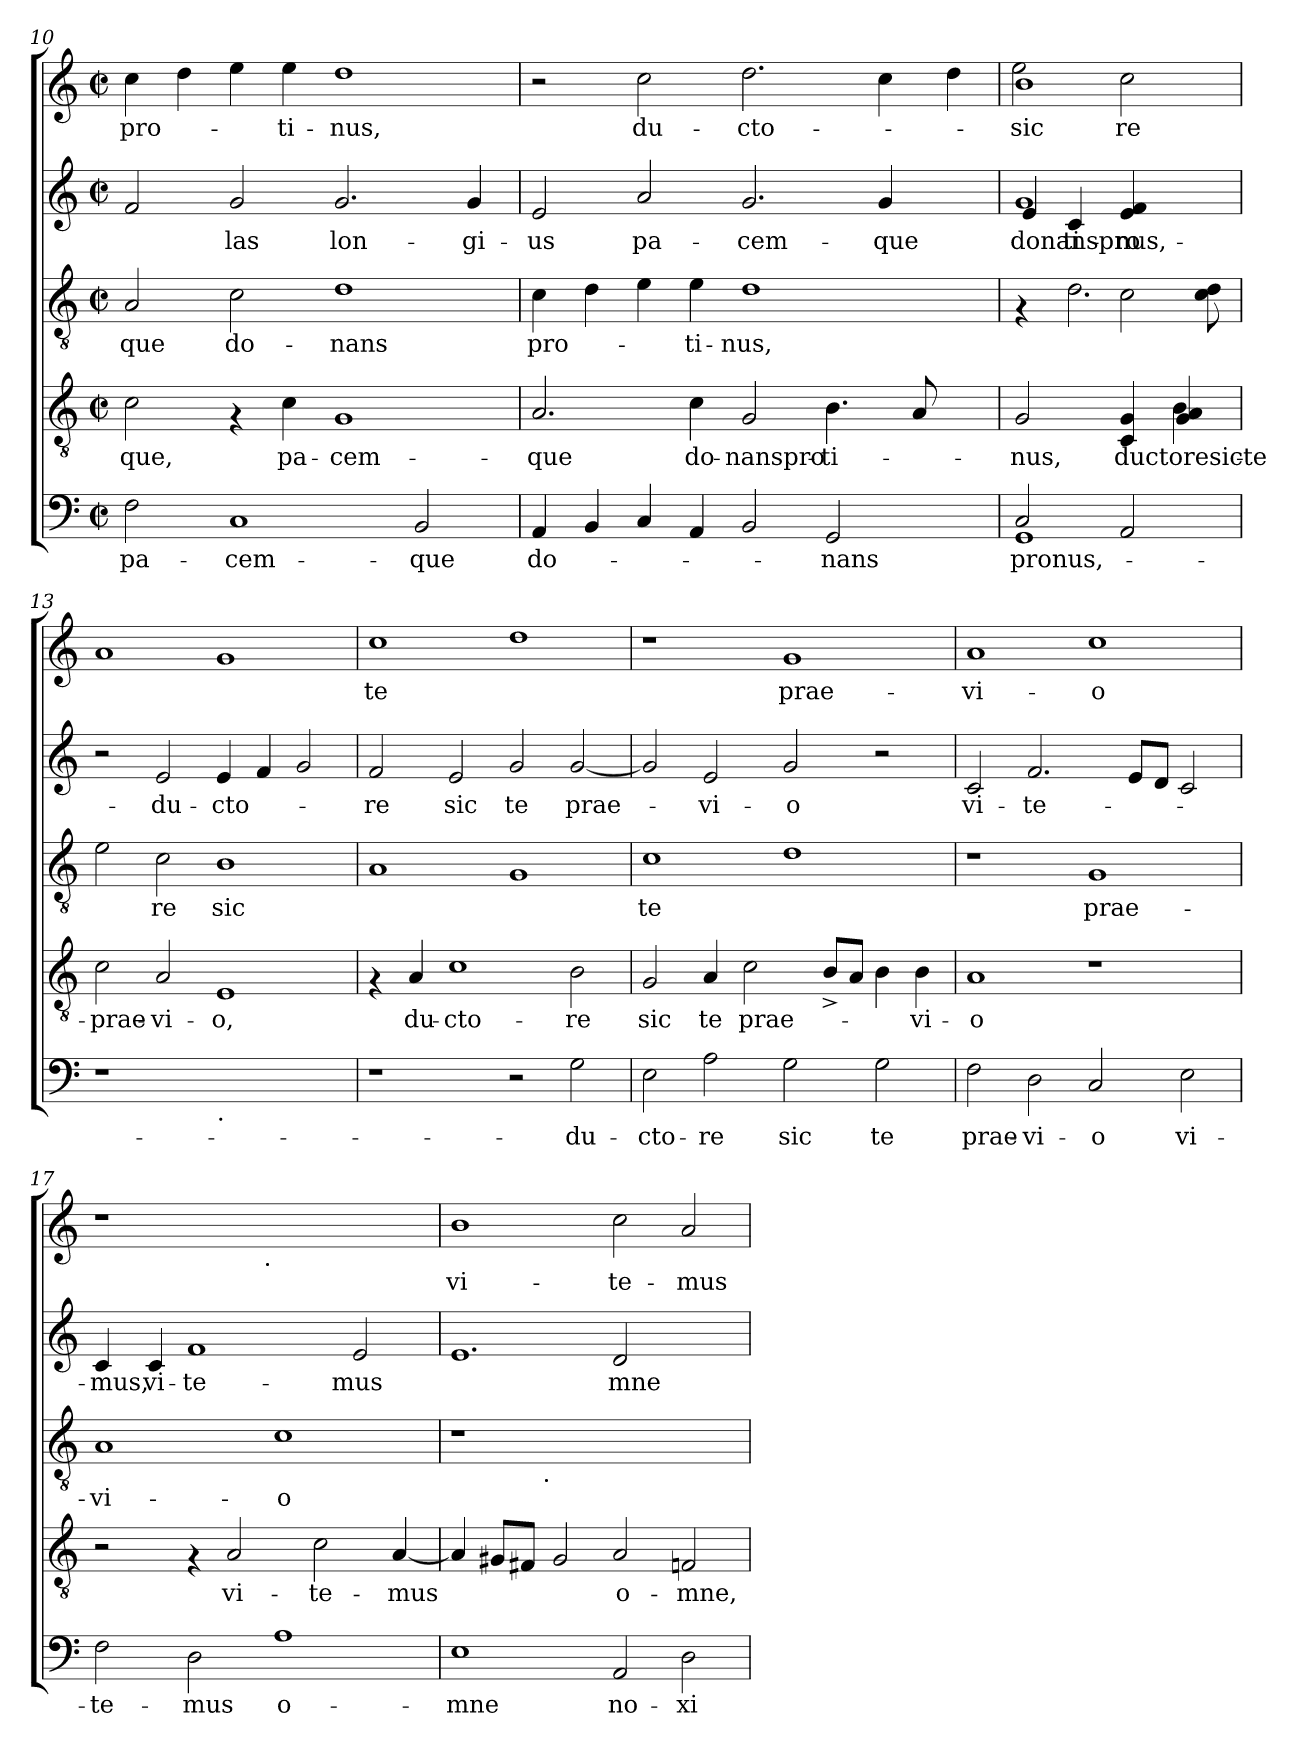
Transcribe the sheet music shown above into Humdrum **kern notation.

**kern	**text	**kern	**text	**kern	**text	**kern	**text	**kern	**text
*part5	*part5	*part4	*part4	*part3	*part3	*part2	*part2	*part1	*part1
*staff5	*staff5	*staff4	*staff4	*staff3	*staff3	*staff2	*staff2	*staff1	*staff1
*clefF4	*	*clefGv2	*	*clefGv2	*	*clefG2	*	*clefG2	*
*k[]	*	*k[]	*	*k[]	*	*k[]	*	*k[]	*
*C:	*	*C:	*	*C:	*	*C:	*	*C:	*
*M2/2	*	*M2/2	*	*M2/2	*	*M2/2	*	*M2/2	*
*met(c|)	*	*met(c|)	*	*met(c|)	*	*met(c|)	*	*met(c|)	*
=10	=10	=10	=10	=10	=10	=10	=10	=10	=10
!	!LO:LY:b	!	!LO:LY:b	!	!LO:LY:b	!	!	!	!LO:LY:b
2F\	pa-	2c\	-que,	2A/	-que	2f/	.	4cc\	pro-
.	.	.	.	.	.	.	.	4dd\	.
!	!LO:LY:b	!	!	!	!LO:LY:b	!	!LO:LY:b	!	!
1C	-cem-	4rF	.	2c\	do-	2g/	-las	4ee\	.
!	!	!	!LO:LY:b	!	!	!	!	!	!LO:LY:b
.	.	4c\	pa-	.	.	.	.	4ee\	-ti-
!	!	!	!LO:LY:b	!	!LO:LY:b	!	!LO:LY:b	!	!LO:LY:b
.	.	1G	-cem-	1d	-nans	2.g/	lon-	1dd	-nus,
!	!LO:LY:b	!	!	!	!	!	!	!	!
2BB/	-que	.	.	.	.	.	.	.	.
!	!	!	!	!	!	!	!LO:LY:b	!	!
.	.	.	.	.	.	4g/	-gi-	.	.
=11	=11	=11	=11	=11	=11	=11	=11	=11	=11
!	!LO:LY:b	!	!LO:LY:b	!	!LO:LY:b	!	!LO:LY:b	!	!
4AA/	do-	2.A/	-que	4c\	pro-	2e/	-us	2r	.
4BB/	.	.	.	4d\	.	.	.	.	.
!	!	!	!	!	!	!	!LO:LY:b	!	!LO:LY:b
4C/	.	.	.	4e\	.	2a/	pa-	2cc\	du-
!	!	!	!LO:LY:b	!	!LO:LY:b	!	!	!	!
4AA/	.	4c\	do-	4e\	-ti-	.	.	.	.
!	!	!	!LO:LY:b	!	!LO:LY:b	!	!LO:LY:b	!	!LO:LY:b
2BB/	.	2G/	-nanspro-	1d	-nus,	2.g/	-cem-	2.dd\	-cto-
!	!LO:LY:b	!	!LO:LY:b	!	!	!	!	!	!
2GG/	-nans	4.B\	-ti-	.	.	.	.	.	.
!	!	!	!	!	!	!	!LO:LY:b	!	!
.	.	.	.	.	.	4g/	-que	4cc\	.
.	.	8A/	.	.	.	.	.	.	.
4ryy	.	4ryy	.	4ryy	.	4ryy	.	4dd\	.
=12	=12	=12	=12	=12	=12	=12	=12	=12	=12
*^	*	*	*	*	*	*	*	*	*
!	!	!LO:LY:b	!	!LO:LY:b	!	!	!	!LO:LY:b	!	!LO:LY:b
*	*	*	*^	*	*^	*	*^	*	*^	*
*	*	*	*	*	*	*	*^	*	*	*	*	*	*	*
1GG	2C/	pronus,-	2G/	2.ryy	-nus,	4rF	2ryy	2..ryy	.	1g	4e/	donanspro-	1b	2ee\	-sic
!	!	!	!	!	!	!	!	!	!	!	!	!LO:LY:b	!	!	!
.	.	.	.	.	.	2.d\	.	.	.	.	4c/	-ti-	.	.	.
!	!	!	!	!	!LO:LY:b	!	!	!	!	!	!	!LO:LY:b	!	!	!LO:LY:b
.	2AA/	.	4C/ 4G/	.	ductoresicte-	.	2c\	.	.	.	4e/ 4f/	-nus,	.	2cc\	re
.	.	.	4B\	4G/ 4A/	.	.	.	.	.	.	4ryy	.	.	.	.
.	.	.	.	.	.	.	.	8c\ 8d\	.	.	.	.	.	.	.
*v	*v	*	*	*	*	*	*	*	*	*v	*v	*	*v	*v	*
*	*	*v	*v	*	*	*	*	*	*	*	*	*
!!LO:PB:g=z
=13	=13	=13	=13	=13	=13	=13	=13	=13	=13	=13	=13
!	!	!	!LO:LY:b	!	!	!	!	!	!	!	!
*	*	*	*	*v	*v	*v	*	*	*	*	*
1r	.	2c\	-prae-	2e\	.	2r	.	1a	.
!	!	!	!LO:LY:b	!	!LO:LY:b	!	!LO:LY:b	!	!
.	.	2A/	-vi-	2c\	re	2e/	du-	.	.
!LO:TX:b:t=.	!	!	!	!	!	!	!	!	!
!	!	!	!LO:LY:b	!	!LO:LY:b	!	!LO:LY:b	!	!
1ryy	.	1E	-o,	1B	sic	4e/	-cto-	1g	.
.	.	.	.	.	.	4f/	.	.	.
.	.	.	.	.	.	2g/	.	.	.
=14	=14	=14	=14	=14	=14	=14	=14	=14	=14
!	!	!	!	!	!	!	!LO:LY:b	!	!LO:LY:b
1r	.	4rF	.	1A	.	2f/	-re	1cc	te
!	!	!	!LO:LY:b	!	!	!	!	!	!
.	.	4A/	du-	.	.	.	.	.	.
!	!	!	!LO:LY:b	!	!	!	!LO:LY:b	!	!
.	.	1c	-cto-	.	.	2e/	sic	.	.
!	!	!	!	!	!	!	!LO:LY:b	!	!
2r	.	.	.	1G	.	2g/	te	1dd	.
!	!LO:LY:b	!	!LO:LY:b	!	!	!	!LO:LY:b	!	!
2G\	-du-	2B\	-re	.	.	[<2g/	prae-	.	.
=15	=15	=15	=15	=15	=15	=15	=15	=15	=15
!	!LO:LY:b	!	!LO:LY:b	!	!LO:LY:b	!	!	!	!
2E\	-cto-	2G/	sic	1c	te	2g/]	.	1r	.
!	!LO:LY:b	!	!LO:LY:b	!	!	!	!LO:LY:b	!	!
2A\	-re	4A/	te	.	.	2e/	-vi-	.	.
!	!	!	!LO:LY:b	!	!	!	!	!	!
.	.	2c\	prae-	.	.	.	.	.	.
!	!LO:LY:b	!	!	!	!	!	!LO:LY:b	!	!LO:LY:b
2G\	sic	.	.	1d	.	2g/	-o	1g	prae-
.	.	8B^</L	.	.	.	.	.	.	.
.	.	8A/J	.	.	.	.	.	.	.
!	!LO:LY:b	!	!	!	!	!	!	!	!
2G\	te	4B\	.	.	.	2r	.	.	.
!	!	!	!LO:LY:b	!	!	!	!	!	!
.	.	4B\	-vi-	.	.	.	.	.	.
=16	=16	=16	=16	=16	=16	=16	=16	=16	=16
!	!LO:LY:b	!	!LO:LY:b	!	!	!	!LO:LY:b	!	!LO:LY:b
2F\	prae-	1A	-o	1r	.	2c/	vi-	1a	-vi-
!	!LO:LY:b	!	!	!	!	!	!LO:LY:b	!	!
2D\	-vi-	.	.	.	.	2.f/	-te-	.	.
!	!LO:LY:b	!	!	!	!LO:LY:b	!	!	!	!LO:LY:b
2C/	-o	1r	.	1G	prae-	.	.	1cc	-o
.	.	.	.	.	.	8e/L	.	.	.
.	.	.	.	.	.	8d/J	.	.	.
!	!LO:LY:b	!	!	!	!	!	!	!	!
2E\	vi-	.	.	.	.	2c/	.	.	.
=17	=17	=17	=17	=17	=17	=17	=17	=17	=17
!	!LO:LY:b	!	!	!	!LO:LY:b	!	!LO:LY:b	!	!
*	*	*	*	*	*	*	*	*^	*
2F\	-te-	2r	.	1A	-vi-	4c/	-mus,	1r	2ryy	.
!	!	!	!	!	!	!	!LO:LY:b	!	!	!
.	.	.	.	.	.	4c/	vi-	.	.	.
!	!LO:LY:b	!	!	!	!	!	!LO:LY:b	!	!	!
2D\	-mus	4rF	.	.	.	1f	-te-	.	4...ryy	.
!	!	!	!LO:LY:b	!	!	!	!	!	!	!
.	.	2A/	vi-	.	.	.	.	.	.	.
!	!	!	!	!	!	!	!	!	!LO:TX:b:t=.	!
.	.	.	.	.	.	.	.	.	1ryy	.
!	!LO:LY:b	!	!	!	!LO:LY:b	!	!	!	!	!
1A	o-	.	.	1c	-o	.	.	1ryy	.	.
!	!	!	!LO:LY:b	!	!	!	!	!	!	!
.	.	2c\	-te-	.	.	.	.	.	.	.
!	!	!	!	!	!	!	!LO:LY:b	!	!	!
.	.	.	.	.	.	2e/	-mus	.	.	.
!	!	!	!LO:LY:b	!	!	!	!	!	!	!
.	.	[<4A/	-mus	.	.	.	.	.	.	.
.	.	.	.	.	.	.	.	.	32ryy	.
=18	=18	=18	=18	=18	=18	=18	=18	=18	=18	=18
!	!LO:LY:b	!	!	!	!	!	!	!	!	!LO:LY:b
*	*	*	*	*^	*	*^	*	*v	*v	*
1E	-mne	4A/]	.	1r	4...ryy	.	1.e	1ryy	.	1b	vi-
.	.	8G#X/L	.	.	.	.	.	.	.	.	.
.	.	8F#X/J	.	.	.	.	.	.	.	.	.
!	!	!	!	!	!LO:TX:b:t=.	!	!	!	!	!	!
.	.	.	.	.	1ryy	.	.	.	.	.	.
.	.	2G#i/	.	.	.	.	.	.	.	.	.
!	!LO:LY:b	!	!LO:LY:b	!	!	!	!	!	!LO:LY:b	!	!LO:LY:b
2AA/	no-	2A/	o-	1ryy	.	.	.	2d/	mne	2cc\	-te-
.	.	.	.	.	2ryy	.	.	.	.	.	.
!	!LO:LY:b	!	!LO:LY:b	!	!	!	!	!	!	!	!LO:LY:b
2D\	-xi-	2Fni/	-mne,	.	.	.	2ryy	2ryy	.	2a/	-mus
.	.	.	.	.	32ryy	.	.	.	.	.	.
*	*	*	*	*v	*v	*	*	*	*	*	*
*	*	*	*	*	*	*v	*v	*	*	*
=	=	=	=	=	=	=	=	=	=
*-	*-	*-	*-	*-	*-	*-	*-	*-	*-
